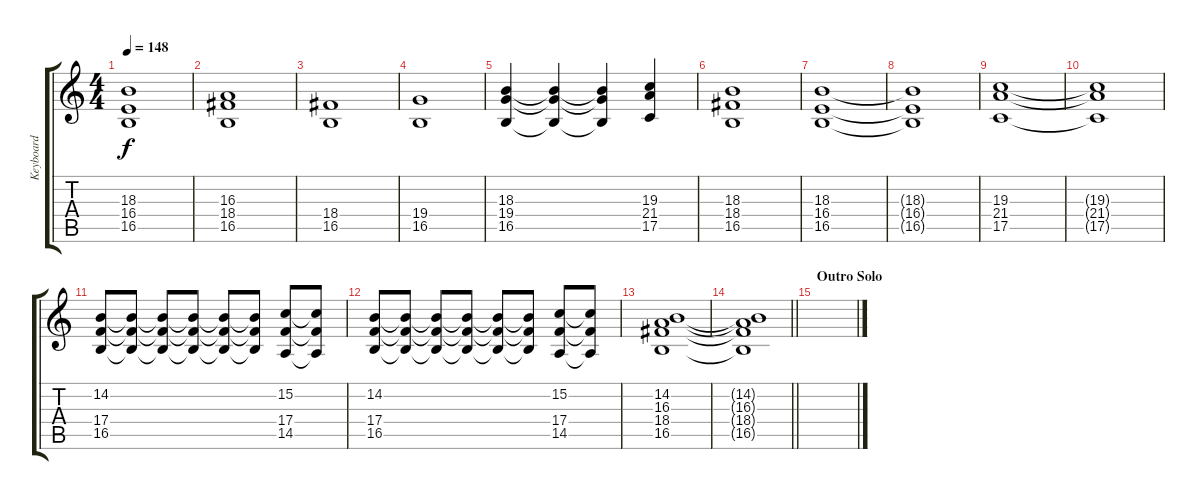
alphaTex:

\track ("Keyboard" "Keyboard") {instrument tremolostrings}
\staff {score tabs}
\tuning (D4 A3 F3 C3 G2 D2) {hide}
\ts (4 4)
\tempo 148
\clef g2
\ks c
(18.3 16.4 16.5).1{dy f} |
(16.3 18.4 16.5).1 |
(18.4 16.5).1 |
(19.4 16.5).1 |
(18.3 19.4 16.5).4 (18.3{t} 19.4{t} 16.5{t}).4 (18.3{t} 19.4{t} 16.5{t}).4 (19.3 21.4 17.5).4 |
(18.3 18.4 16.5).1 |
(18.3 16.4 16.5).1 |
(18.3{t} 16.4{t} 16.5{t}).1 |
(19.3 21.4 17.5).1 |
(19.3{t} 21.4{t} 17.5{t}).1 |
(14.2 17.4 16.5).8 (14.2{t} 17.4{t} 16.5{t}).8 (14.2{t} 17.4{t} 16.5{t}).8 (14.2{t} 17.4{t} 16.5{t}).8 (14.2{t} 17.4{t} 16.5{t}).8 (14.2{t} 17.4{t} 16.5{t}).8 (15.2 17.4 14.5).8 (15.2{t} 17.4{t} 14.5{t}).8 |
(14.2 17.4 16.5).8 (14.2{t} 17.4{t} 16.5{t}).8 (14.2{t} 17.4{t} 16.5{t}).8 (14.2{t} 17.4{t} 16.5{t}).8 (14.2{t} 17.4{t} 16.5{t}).8 (14.2{t} 17.4{t} 16.5{t}).8 (15.2 17.4 14.5).8 (15.2{t} 17.4{t} 14.5{t}).8 |
(14.2 16.3 18.4 16.5).1 |
\barLineRight lightlight
(14.2{t} 16.3{t} 18.4{t} 16.5{t}).1 |
\section ("" "Outro Solo")
